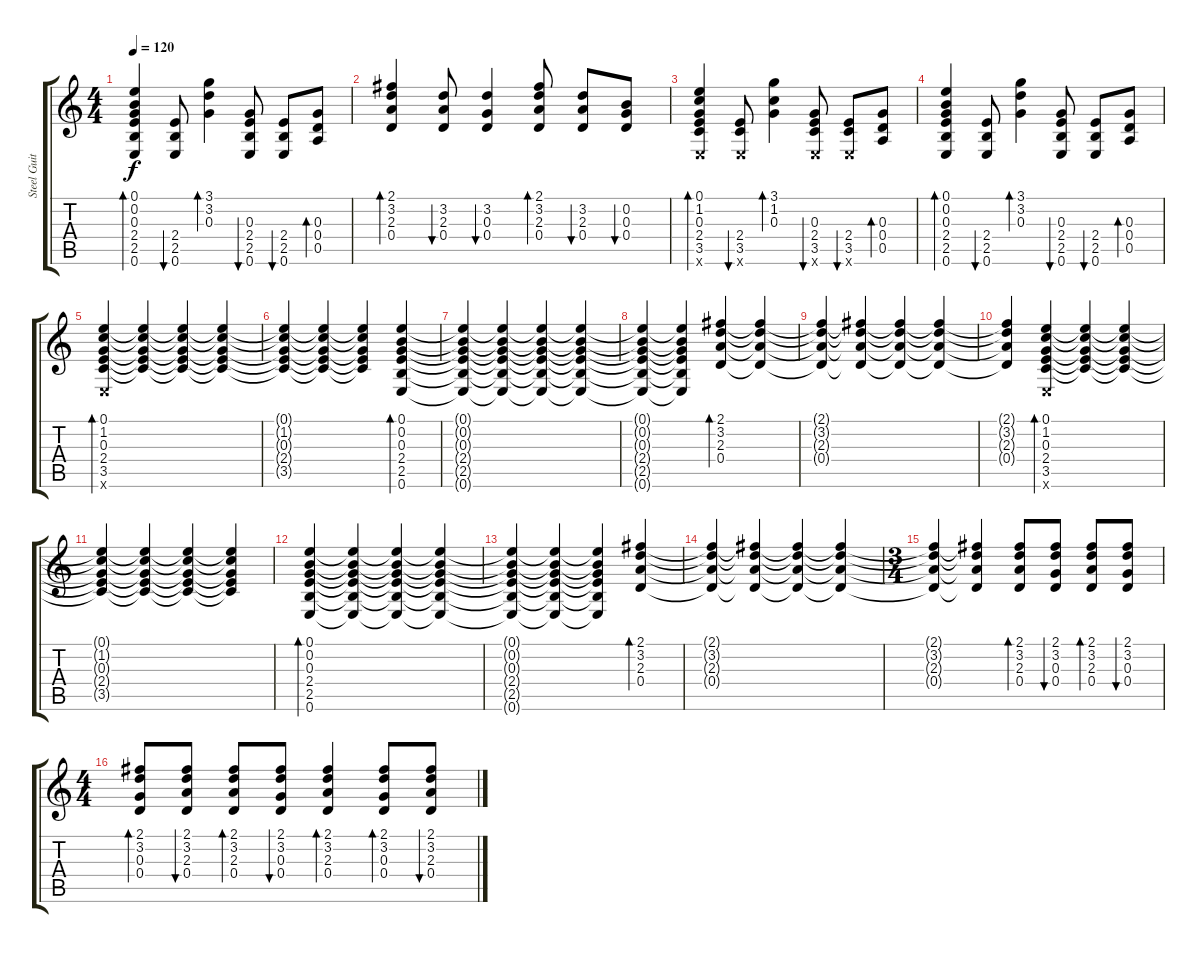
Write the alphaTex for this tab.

\track ("Steel Guitar (Right)" "Steel Guit") {instrument acousticguitarsteel}
\staff {score tabs}
\tuning (E4 B3 G3 D3 A2 E2) {hide}
\ts (4 4)
\tempo 120
\clef g2
\ks c
(0.1 0.2 0.3 2.4 2.5 0.6).4{bd 60 dy f} (2.4 2.5 0.6).8{bu 60} (3.1 3.2 0.3).4{bd 60} (0.3 2.4 2.5 0.6).8{bu 60} (2.4 2.5 0.6).8{bu 60} (0.3 0.4 0.5).8{bd 60} |
(2.1 3.2 2.3 0.4).4{bd 60} (3.2 2.3 0.4).8{bu 60} (3.2 0.3 0.4).4{bu 60} (2.1 3.2 2.3 0.4).8{bd 60} (3.2 2.3 0.4).8{bu 60} (0.2 0.3 0.4).8{bu 60} |
(0.1 1.2 0.3 2.4 3.5 0.6{x}).4{bd 60} (2.4 3.5 0.6{x}).8{bu 60} (3.1 1.2 0.3).4{bd 60} (0.3 2.4 3.5 0.6{x}).8{bu 60} (2.4 3.5 0.6{x}).8{bu 60} (0.3 0.4 0.5).8{bd 60} |
(0.1 0.2 0.3 2.4 2.5 0.6).4{bd 60} (2.4 2.5 0.6).8{bu 60} (3.1 3.2 0.3).4{bd 60} (0.3 2.4 2.5 0.6).8{bu 60} (2.4 2.5 0.6).8{bu 60} (0.3 0.4 0.5).8{bd 60} |
(0.1 1.2 0.3 2.4 3.5 0.6{x}).4{bd 60} (0.1{t} 1.2{t} 0.3{t} 2.4{t} 3.5{t}).4 (0.1{t} 1.2{t} 0.3{t} 2.4{t} 3.5{t}).4 (0.1{t} 1.2{t} 0.3{t} 2.4{t} 3.5{t}).4 |
(0.1{t} 1.2{t} 0.3{t} 2.4{t} 3.5{t}).4 (0.1{t} 1.2{t} 0.3{t} 2.4{t} 3.5{t}).4 (0.1{t} 1.2{t} 0.3{t} 2.4{t} 3.5{t}).4 (0.1 0.2 0.3 2.4 2.5 0.6).4{bd 60} |
(0.1{t} 0.2{t} 0.3{t} 2.4{t} 2.5{t} 0.6{t}).4 (0.1{t} 0.2{t} 0.3{t} 2.4{t} 2.5{t} 0.6{t}).4 (0.1{t} 0.2{t} 0.3{t} 2.4{t} 2.5{t} 0.6{t}).4 (0.1{t} 0.2{t} 0.3{t} 2.4{t} 2.5{t} 0.6{t}).4 |
(0.1{t} 0.2{t} 0.3{t} 2.4{t} 2.5{t} 0.6{t}).4 (0.1{t} 0.2{t} 0.3{t} 2.4{t} 2.5{t} 0.6{t}).4 (2.1 3.2 2.3 0.4).4{bd 60} (2.1{t} 3.2{t} 2.3{t} 0.4{t}).4 |
(2.1{t} 3.2{t} 2.3{t} 0.4{t}).4 (2.1{t} 3.2{t} 2.3{t} 0.4{t}).4 (2.1{t} 3.2{t} 2.3{t} 0.4{t}).4 (2.1{t} 3.2{t} 2.3{t} 0.4{t}).4 |
(2.1{t} 3.2{t} 2.3{t} 0.4{t}).4 (0.1 1.2 0.3 2.4 3.5 0.6{x}).4{bd 60} (0.1{t} 1.2{t} 0.3{t} 2.4{t} 3.5{t}).4 (0.1{t} 1.2{t} 0.3{t} 2.4{t} 3.5{t}).4 |
(0.1{t} 1.2{t} 0.3{t} 2.4{t} 3.5{t}).4 (0.1{t} 1.2{t} 0.3{t} 2.4{t} 3.5{t}).4 (0.1{t} 1.2{t} 0.3{t} 2.4{t} 3.5{t}).4 (0.1{t} 1.2{t} 0.3{t} 2.4{t} 3.5{t}).4 |
(0.1 0.2 0.3 2.4 2.5 0.6).4{bd 60} (0.1{t} 0.2{t} 0.3{t} 2.4{t} 2.5{t} 0.6{t}).4 (0.1{t} 0.2{t} 0.3{t} 2.4{t} 2.5{t} 0.6{t}).4 (0.1{t} 0.2{t} 0.3{t} 2.4{t} 2.5{t} 0.6{t}).4 |
(0.1{t} 0.2{t} 0.3{t} 2.4{t} 2.5{t} 0.6{t}).4 (0.1{t} 0.2{t} 0.3{t} 2.4{t} 2.5{t} 0.6{t}).4 (0.1{t} 0.2{t} 0.3{t} 2.4{t} 2.5{t} 0.6{t}).4 (2.1 3.2 2.3 0.4).4{bd 60} |
(2.1{t} 3.2{t} 2.3{t} 0.4{t}).4 (2.1{t} 3.2{t} 2.3{t} 0.4{t}).4 (2.1{t} 3.2{t} 2.3{t} 0.4{t}).4 (2.1{t} 3.2{t} 2.3{t} 0.4{t}).4 |
\ts (3 4)
(2.1{t} 3.2{t} 2.3{t} 0.4{t}).4 (2.1{t} 3.2{t} 2.3{t} 0.4{t}).4 (2.1 3.2 2.3 0.4).8{bd 60} (2.1 3.2 0.3 0.4).8{bu 60} (2.1 3.2 2.3 0.4).8{bd 60} (2.1 3.2 0.3 0.4).8{bu 60} |
\ts (4 4)
(2.1 3.2 0.3 0.4).8{bd 60} (2.1 3.2 2.3 0.4).8{bu 60} (2.1 3.2 2.3 0.4).8{bd 60} (2.1 3.2 0.3 0.4).8{bu 60} (2.1 3.2 2.3 0.4).4{bd 60} (2.1 3.2 0.3 0.4).8{bd 60} (2.1 3.2 2.3 0.4).8{bu 60}
